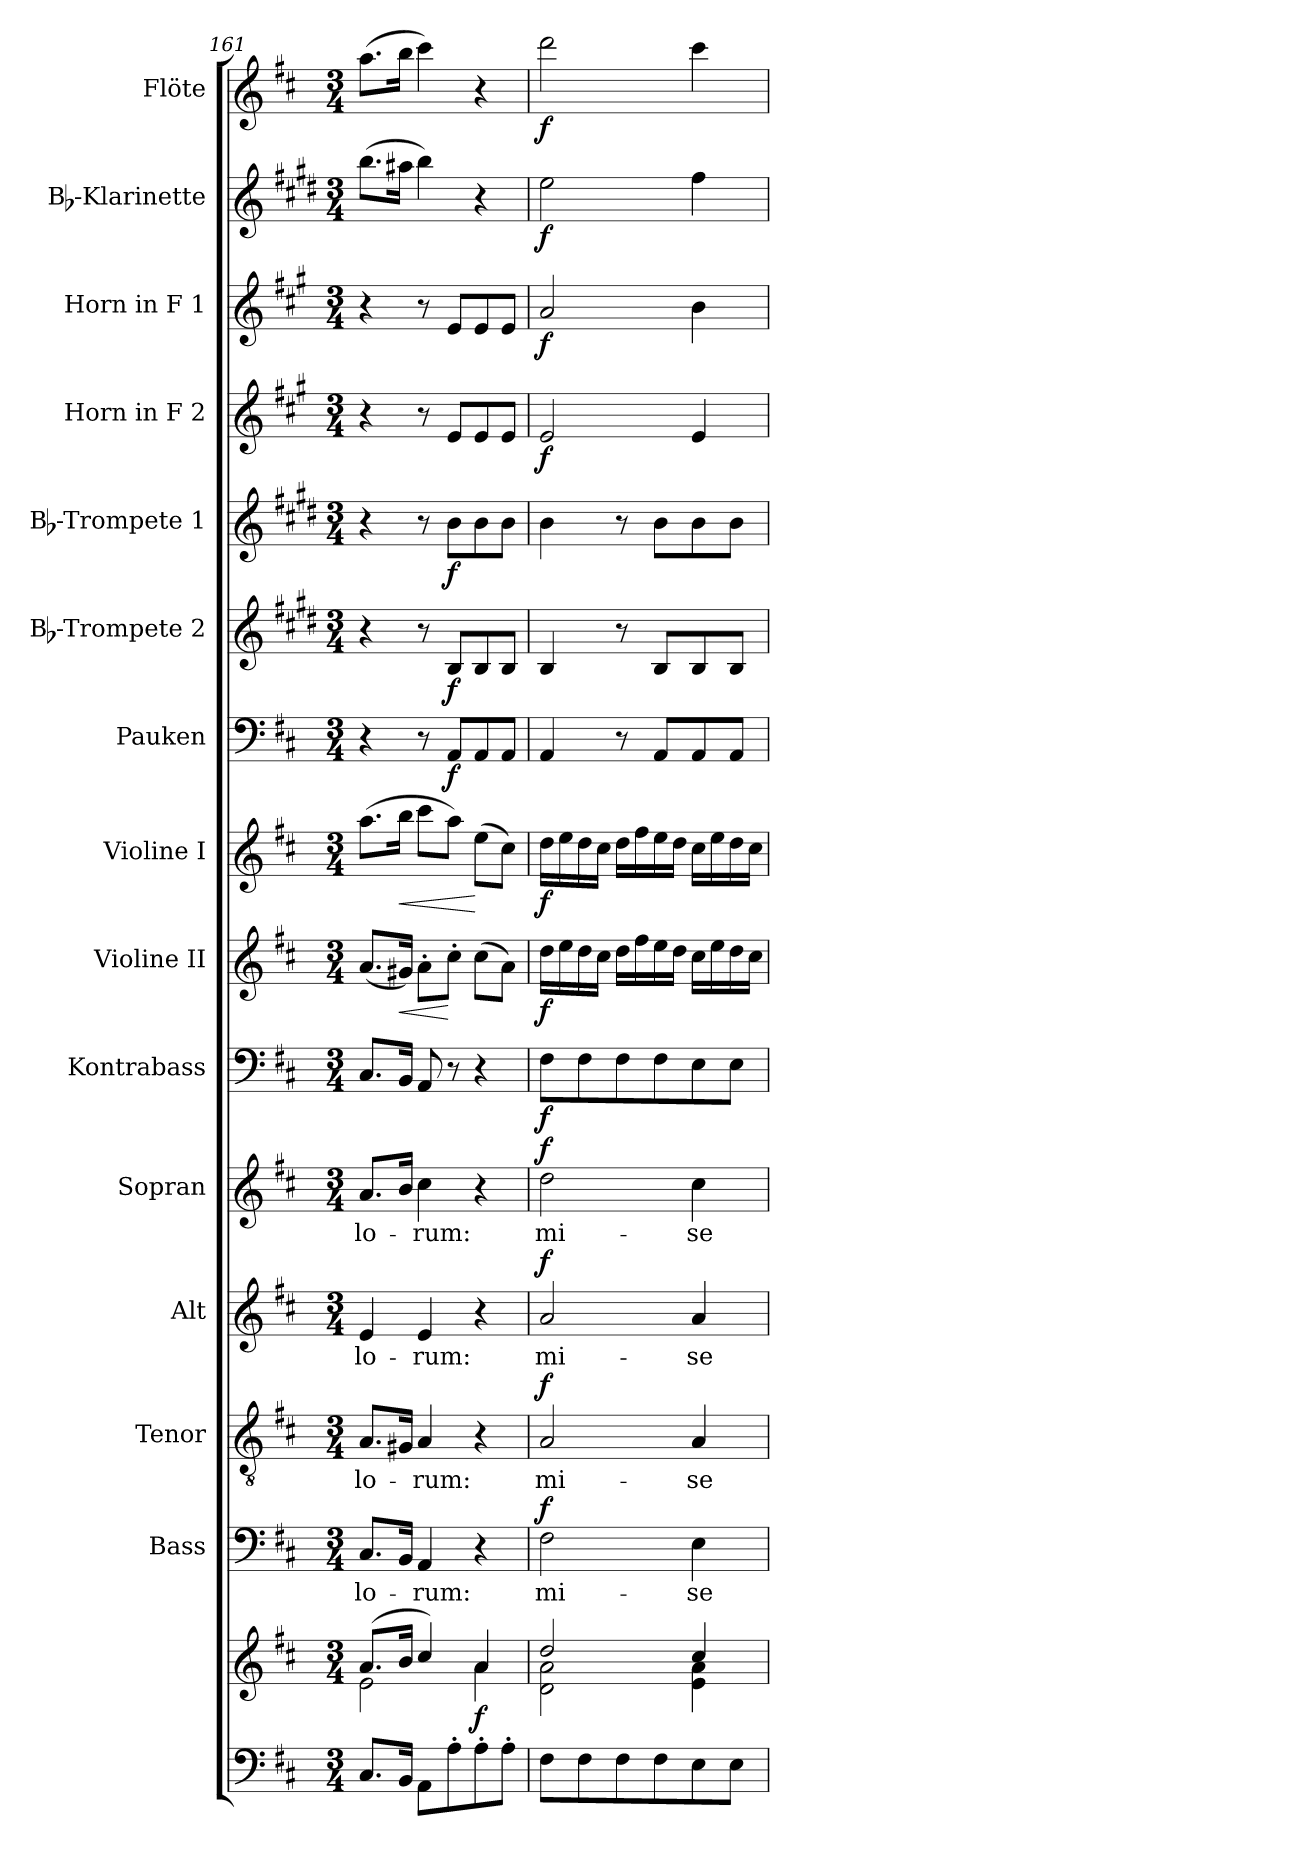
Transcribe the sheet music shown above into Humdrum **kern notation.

**kern	**kern	**dynam	**kern	**text	**dynam	**kern	**text	**dynam	**kern	**text	**dynam	**kern	**text	**dynam	**kern	**dynam	**kern	**dynam	**kern	**dynam	**kern	**dynam	**kern	**dynam	**kern	**dynam	**kern	**dynam	**kern	**dynam	**kern	**dynam	**kern	**dynam
*part15	*part15	*part15	*part14	*part14	*part14	*part13	*part13	*part13	*part12	*part12	*part12	*part11	*part11	*part11	*part10	*part10	*part9	*part9	*part8	*part8	*part7	*part7	*part6	*part6	*part5	*part5	*part4	*part4	*part3	*part3	*part2	*part2	*part1	*part1
*staff16	*staff15	*staff15/16	*staff14	*staff14	*staff14	*staff13	*staff13	*staff13	*staff12	*staff12	*staff12	*staff11	*staff11	*staff11	*staff10	*staff10	*staff9	*staff9	*staff8	*staff8	*staff7	*staff7	*staff6	*staff6	*staff5	*staff5	*staff4	*staff4	*staff3	*staff3	*staff2	*staff2	*staff1	*staff1
*	*	*	*I"Bass	*	*	*I"Tenor	*	*	*I"Alt	*	*	*I"Sopran	*	*	*I"Kontrabass	*	*I"Violine II	*	*I"Violine I	*	*I"Pauken	*	*I"Bb-Trompete 2	*	*I"Bb-Trompete 1	*	*I"Horn in F 2	*	*I"Horn in F 1	*	*I"Bb-Klarinette	*	*I"Flöte	*
*	*	*	*I'B.	*	*	*I'T.	*	*	*I'A.	*	*	*I'S.	*	*	*I'Kb.	*	*I'Vl. II	*	*I'Vl. I	*	*I'Pk.	*	*I'Bb Trp. 2	*	*I'Bb Trp. 1	*	*	*	*	*	*I'Bb Kl.	*	*I'Fl.	*
!!LO:PB:g=z
*clefF4	*clefG2	*	*clefF4	*	*	*clefGv2	*	*	*clefG2	*	*	*clefG2	*	*	*clefF4	*	*clefG2	*	*clefG2	*	*clefF4	*	*clefG2	*	*clefG2	*	*clefG2	*	*clefG2	*	*clefG2	*	*clefG2	*
*	*	*	*	*	*	*	*	*	*	*	*	*	*	*	*ITrd7c12	*	*	*	*	*	*	*	*ITrd1c2	*	*ITrd1c2	*	*ITrd4c7	*	*ITrd4c7	*	*ITrd1c2	*	*	*
*k[f#c#]	*k[f#c#]	*	*k[f#c#]	*	*	*k[f#c#]	*	*	*k[f#c#]	*	*	*k[f#c#]	*	*	*k[f#c#]	*	*k[f#c#]	*	*k[f#c#]	*	*k[f#c#]	*	*k[f#c#]	*	*k[f#c#]	*	*k[f#c#]	*	*k[f#c#]	*	*k[f#c#]	*	*k[f#c#]	*
*D:	*D:	*	*D:	*	*	*D:	*	*	*D:	*	*	*D:	*	*	*D:	*	*D:	*	*D:	*	*D:	*	*D:	*	*D:	*	*D:	*	*D:	*	*D:	*	*D:	*
*M3/4	*M3/4	*	*M3/4	*	*	*M3/4	*	*	*M3/4	*	*	*M3/4	*	*	*M3/4	*	*M3/4	*	*M3/4	*	*M3/4	*	*M3/4	*	*M3/4	*	*M3/4	*	*M3/4	*	*M3/4	*	*M3/4	*
=161	=161	=161	=161	=161	=161	=161	=161	=161	=161	=161	=161	=161	=161	=161	=161	=161	=161	=161	=161	=161	=161	=161	=161	=161	=161	=161	=161	=161	=161	=161	=161	=161	=161	=161
*	*^	*	*	*	*	*	*	*	*	*	*	*	*	*	*	*	*	*	*	*	*	*	*	*	*	*	*	*	*	*	*	*	*	*
!	!	!	!	!	!LO:LY:b	!	!	!LO:LY:b	!	!	!LO:LY:b	!	!	!LO:LY:b	!	!	!	!	!	!	!	!	!	!	!	!	!	!	!	!	!	!	!	!	!
8.C#/L	(>8.a/L	2e\	.	8.C#/L	-lo-	.	8.A/L	-lo-	.	4e/	-lo-	.	8.a/L	-lo-	.	8.CC#/L	.	(<8.a/L	.	(>8.aa\L	.	4r	.	4r	.	4r	.	4r	.	4r	.	(>8.aa\L	.	(>8.aa\L	.
!	!	!	!	!	!	!	!	!	!	!	!	!	!	!	!	!	!	!	!LO:HP:b	!	!LO:HP:b	!	!	!	!	!	!	!	!	!	!	!	!	!	!
16BB/Jk	16b/Jk	.	.	16BB/Jk	.	.	16G#X/Jk	.	.	.	.	.	16b/Jk	.	.	16BBB/Jk	.	16g#X/Jk)	<	16bb\Jk	<	.	.	.	.	.	.	.	.	.	.	16gg#X\Jk	.	16bb\Jk	.
!	!	!	!	!	!LO:LY:b	!	!	!LO:LY:b	!	!	!LO:LY:b	!	!	!LO:LY:b	!	!	!	!	!	!	!	!	!	!	!	!	!	!	!	!	!	!	!	!	!
8AA\L	4cc#/)	.	.	4AA/	-rum:	.	4A/	-rum:	.	4e/	-rum:	.	4cc#\	-rum:	.	8AAA/	.	8a'>\L	.	8ccc#\L	.	8r	.	8r	.	8r	.	8r	.	8r	.	4aa\)	.	4ccc#\)	.
!	!	!	!	!	!	!	!	!	!	!	!	!	!	!	!	!	!	!	!	!	!	!	!LO:DY:b	!	!LO:DY:b	!	!LO:DY:b	!	!	!	!	!	!	!	!
8A'>\	.	.	.	.	.	.	.	.	.	.	.	.	.	.	.	8r	.	8cc#'>\J	[	8aa\J)	.	8AA/L	f	8A/L	f	8a\L	f	8A/L	.	8A/L	.	.	.	.	.
!	!	!	!LO:DY:b	!	!	!	!	!	!	!	!	!	!	!	!	!	!	!	!	!	!	!	!	!	!	!	!	!	!	!	!	!	!	!	!
8A'>\	4a/	4a\	f	4r	.	.	4r	.	.	4r	.	.	4r	.	.	4r	.	(>8cc#\L	.	(>8ee\L	[	8AA/	.	8A/	.	8a\	.	8A/	.	8A/	.	4r	.	4r	.
8A'>\J	.	.	.	.	.	.	.	.	.	.	.	.	.	.	.	.	.	8a\J)	.	8cc#\J)	.	8AA/J	.	8A/J	.	8a\J	.	8A/J	.	8A/J	.	.	.	.	.
=162	=162	=162	=162	=162	=162	=162	=162	=162	=162	=162	=162	=162	=162	=162	=162	=162	=162	=162	=162	=162	=162	=162	=162	=162	=162	=162	=162	=162	=162	=162	=162	=162	=162	=162	=162
!	!	!	!	!	!LO:LY:b	!LO:DY:a	!	!LO:LY:b	!LO:DY:a	!	!LO:LY:b	!LO:DY:a	!	!LO:LY:b	!LO:DY:a	!	!LO:DY:b	!	!LO:DY:b	!	!LO:DY:b	!	!	!	!	!	!	!	!LO:DY:b	!	!LO:DY:b	!	!LO:DY:b	!	!LO:DY:b
8F#\L	2dd/	2d\ 2a\	.	2F#\	mi-	f	2A/	mi-	f	2a/	mi-	f	2dd\	mi-	f	8FF#\L	f	16dd\LL	f	16dd\LL	f	4AA/	.	4A/	.	4a\	.	2A/	f	2d/	f	2dd\	f	2ddd\	f
.	.	.	.	.	.	.	.	.	.	.	.	.	.	.	.	.	.	16ee\	.	16ee\	.	.	.	.	.	.	.	.	.	.	.	.	.	.	.
8F#\	.	.	.	.	.	.	.	.	.	.	.	.	.	.	.	8FF#\	.	16dd\	.	16dd\	.	.	.	.	.	.	.	.	.	.	.	.	.	.	.
.	.	.	.	.	.	.	.	.	.	.	.	.	.	.	.	.	.	16cc#\JJ	.	16cc#\JJ	.	.	.	.	.	.	.	.	.	.	.	.	.	.	.
8F#\	.	.	.	.	.	.	.	.	.	.	.	.	.	.	.	8FF#\	.	16dd\LL	.	16dd\LL	.	8r	.	8r	.	8r	.	.	.	.	.	.	.	.	.
.	.	.	.	.	.	.	.	.	.	.	.	.	.	.	.	.	.	16ff#\	.	16ff#\	.	.	.	.	.	.	.	.	.	.	.	.	.	.	.
8F#\	.	.	.	.	.	.	.	.	.	.	.	.	.	.	.	8FF#\	.	16ee\	.	16ee\	.	8AA/L	.	8A/L	.	8a\L	.	.	.	.	.	.	.	.	.
.	.	.	.	.	.	.	.	.	.	.	.	.	.	.	.	.	.	16dd\JJ	.	16dd\JJ	.	.	.	.	.	.	.	.	.	.	.	.	.	.	.
!	!	!	!	!	!LO:LY:b	!	!	!LO:LY:b	!	!	!LO:LY:b	!	!	!LO:LY:b	!	!	!	!	!	!	!	!	!	!	!	!	!	!	!	!	!	!	!	!	!
8E\	4cc#/	4e\ 4a\	.	4E\	-se-	.	4A/	-se-	.	4a/	-se-	.	4cc#\	-se-	.	8EE\	.	16cc#\LL	.	16cc#\LL	.	8AA/	.	8A/	.	8a\	.	4A/	.	4e\	.	4ee\	.	4ccc#\	.
.	.	.	.	.	.	.	.	.	.	.	.	.	.	.	.	.	.	16ee\	.	16ee\	.	.	.	.	.	.	.	.	.	.	.	.	.	.	.
8E\J	.	.	.	.	.	.	.	.	.	.	.	.	.	.	.	8EE\J	.	16dd\	.	16dd\	.	8AA/J	.	8A/J	.	8a\J	.	.	.	.	.	.	.	.	.
.	.	.	.	.	.	.	.	.	.	.	.	.	.	.	.	.	.	16cc#\JJ	.	16cc#\JJ	.	.	.	.	.	.	.	.	.	.	.	.	.	.	.
*	*v	*v	*	*	*	*	*	*	*	*	*	*	*	*	*	*	*	*	*	*	*	*	*	*	*	*	*	*	*	*	*	*	*	*	*
=	=	=	=	=	=	=	=	=	=	=	=	=	=	=	=	=	=	=	=	=	=	=	=	=	=	=	=	=	=	=	=	=	=	=
*-	*-	*-	*-	*-	*-	*-	*-	*-	*-	*-	*-	*-	*-	*-	*-	*-	*-	*-	*-	*-	*-	*-	*-	*-	*-	*-	*-	*-	*-	*-	*-	*-	*-	*-
